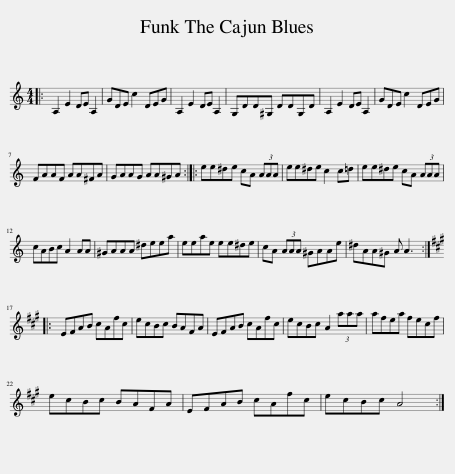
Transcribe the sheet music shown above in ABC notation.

X:1
L:1/8
M:4/4
I:linebreak $
K:C
V:1 treble
V:1
|: A,2 E2 DE A,2 | GDE c2 DEG | A,2 E2 DE A,2 | G,DD^G, DDG,D | A,2 E2 DE A,2 | %5
 GDE c2 DEG |$ FAAF AA^FA | GAAG AA^GA :: ee^de cA (3AAA | ee^de c2 c=d | %10
 ee^de cA (3AAA |$ cABc A2 AA | ^GAAA ^deea | eeae ee^de | cA (3AAA ^GAAe | %15
 ^dAA^G A A3 ::$[K:A] EFAB cAfc | ecBc BAFA | EFAB cAfc | ecBc A2 (3aaa | %20
 afea fecf |$ ecBc BAFA | EFAB cAfc | ecBc A4 :| %24
